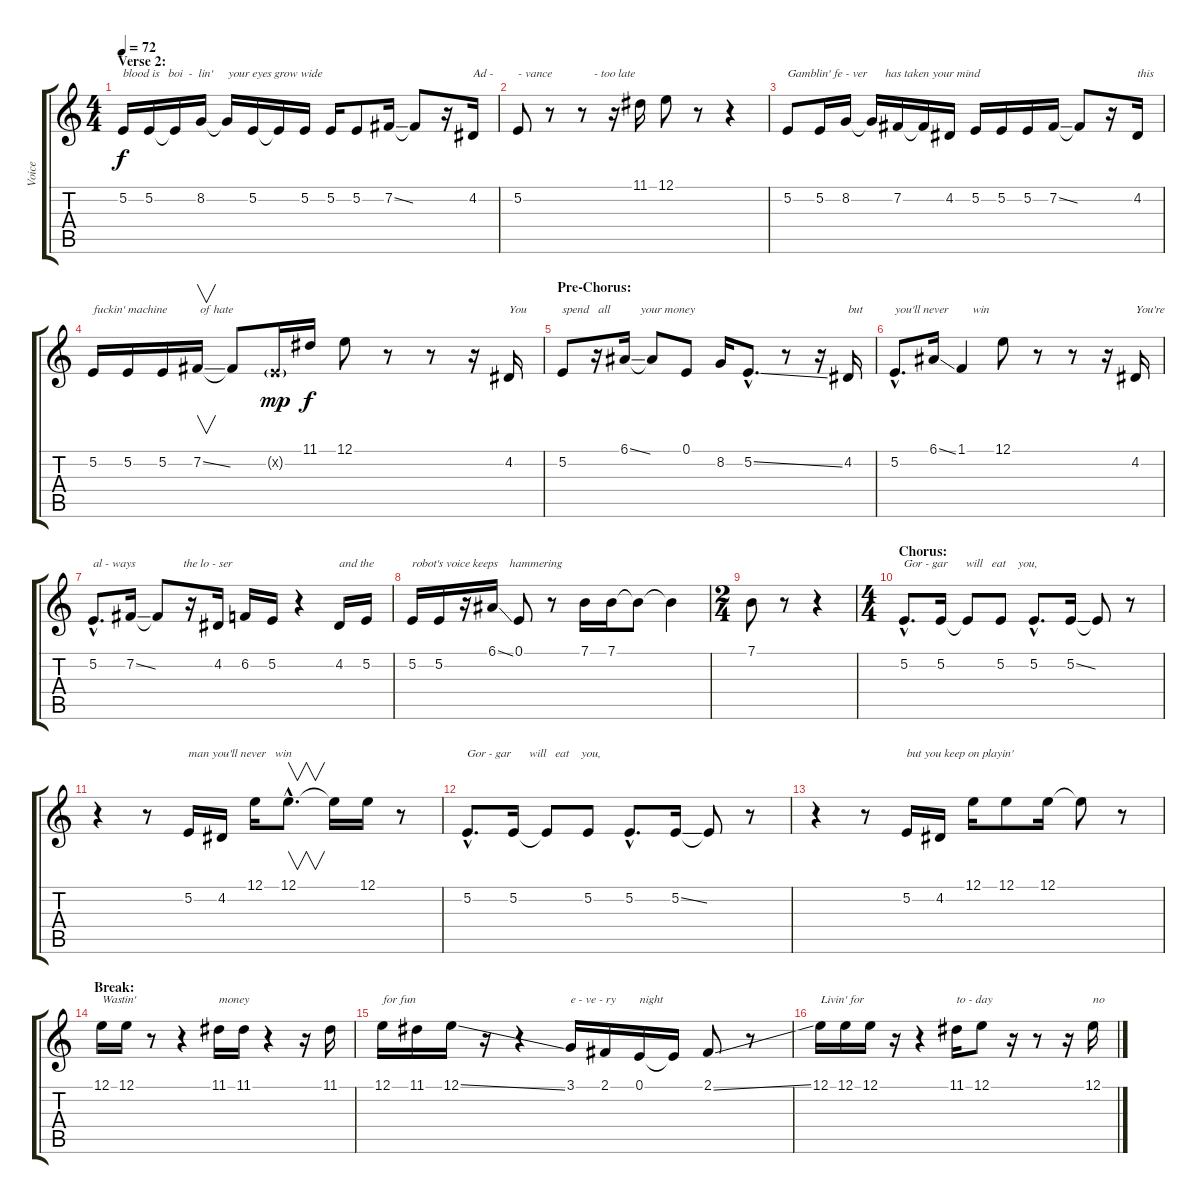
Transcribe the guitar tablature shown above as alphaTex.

\track ("Voice" "Voice") {instrument oboe}
\staff {score tabs}
\tuning (E4 B3 G3 D3 A2 E2) {hide}
\ts (4 4)
\section ("" "Verse 2:")
\tempo 72
\clef g2
\ks c
5.2.16{txt "blood is   boi  -  lin'     your eyes grow wide" dy f} 5.2.16 5.2{t}.16 8.2.16 8.2{t}.16 5.2.16 5.2{t}.16 5.2.16 5.2.16 5.2.8 7.2{ss}.16 7.2{t}.8 r.16 4.2.16{txt "Ad - "} |
5.2.8{txt "- vance              - too late"} r.8 r.8 r.16 11.1.16 12.1.8 r.8 r.4 |
5.2.8{txt "Gamblin' fe - ver      has taken your mind"} 5.2.16 8.2.16 8.2{t}.16 7.2.16 7.2{t}.16 4.2.16 5.2.16 5.2.16 5.2.16 7.2{ss}.16 7.2{t}.8 r.16 4.2.16{txt "this"} |
5.2.16{txt "fuckin' machine           of hate"} 5.2.16 5.2.16 7.2{ss}.16{v} 7.2{t}.8 5.2{g x}.16{dy mp} 11.1.16{dy f} 12.1.8 r.8 r.8 r.16 4.2.16{txt "You"} |
\section ("" "Pre-Chorus:")
5.2.8{txt "spend   all          your money"} r.16 6.1{ss}.16 6.1{t}.8 0.1.8 8.2.16 5.2{ss hac}.8{d} r.8 r.16 4.2.16{txt "but"} |
5.2{hac}.8{d txt "you'll never        win"} 6.1{ss}.16 1.1.4 12.1.8 r.8 r.8 r.16 4.2.16{txt "You're"} |
5.2{hac}.8{d txt "al - ways                the lo - ser"} 7.2{ss}.16 7.2{t}.8 r.16 4.2.16 6.2.16 5.2.16 r.4 4.2.16{txt "and the"} 5.2.16 |
5.2.16{txt "robot's voice keeps    hammering"} 5.2.16 r.16 6.1{ss}.16 0.1.8 r.8 7.1.16 7.1.16 7.1{t}.8 7.1{t}.4 |
\ts (2 4)
7.1.8 r.8 r.4 |
\ts (4 4)
\section ("" "Chorus:")
5.2{hac}.8{d txt "Gor - gar      will   eat    you,"} 5.2.16 5.2{t}.8 5.2.8 5.2{hac}.8{d} 5.2{ss}.16 5.2{t}.8 r.8 |
r.4 r.8 5.2.16{txt "man you'll never   win "} 4.2.16 12.1.16 12.1{hac}.8{v d} 12.1{t}.16 12.1.16 r.8 |
5.2{hac}.8{d txt "Gor - gar      will   eat    you,"} 5.2.16 5.2{t}.8 5.2.8 5.2{hac}.8{d} 5.2{ss}.16 5.2{t}.8 r.8 |
r.4 r.8 5.2.16{txt "but you keep on playin' "} 4.2.16 12.1.16 12.1.8 12.1.16 12.1{t}.8 r.8 |
\section ("" "Break:")
12.1.16{txt "Wastin' "} 12.1.16 r.8 r.4 11.1.16{txt "money "} 11.1.16 r.4 r.16 11.1.16 |
12.1.16{txt "for fun "} 11.1.16 12.1{ss}.16 r.16 r.4 3.1.16{txt "e - ve - ry        night"} 2.1.16 0.1.16 0.1{t}.16 2.1{ss}.8 r.8 |
12.1.16{txt "Livin' for"} 12.1.16 12.1.16 r.16 r.4 11.1.16{txt "to - day "} 12.1.8 r.16 r.8 r.16 12.1.16{txt "no"}
